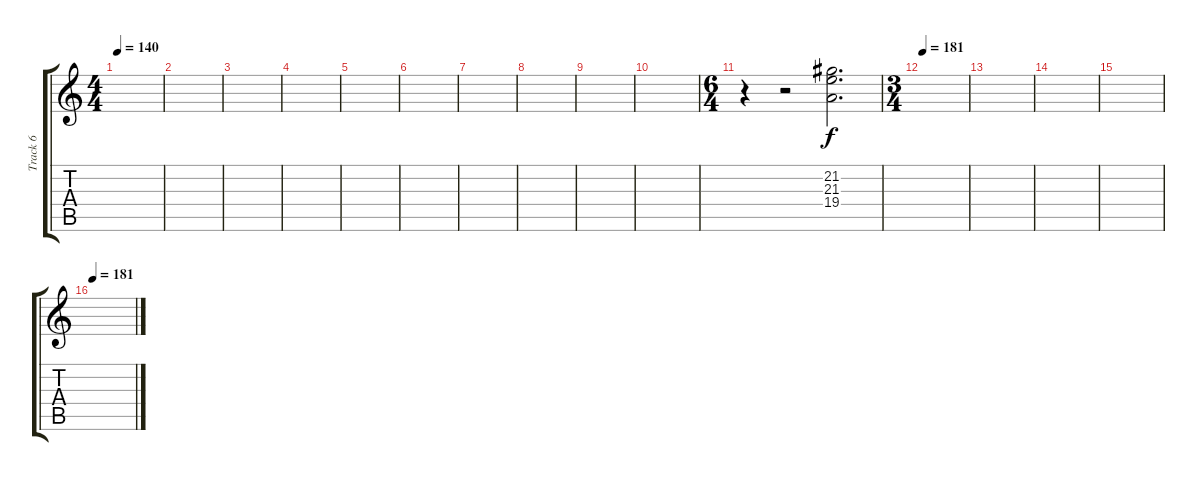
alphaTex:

\track ("Track 6" "Track 6") {instrument pad4choir}
\staff {score tabs}
\tuning (E4 B3 G3 D3 A2 E2) {hide}
\ts (4 4)
\tempo 140
\clef g2
\ks c
|
|
|
|
|
|
|
|
|
|
\ts (6 4)
r.4 r.2 (21.2 21.3 19.4).2{d instrument reversecymbal} |
\ts (3 4)
\tempo 181
|
|
|
|
\tempo 181
